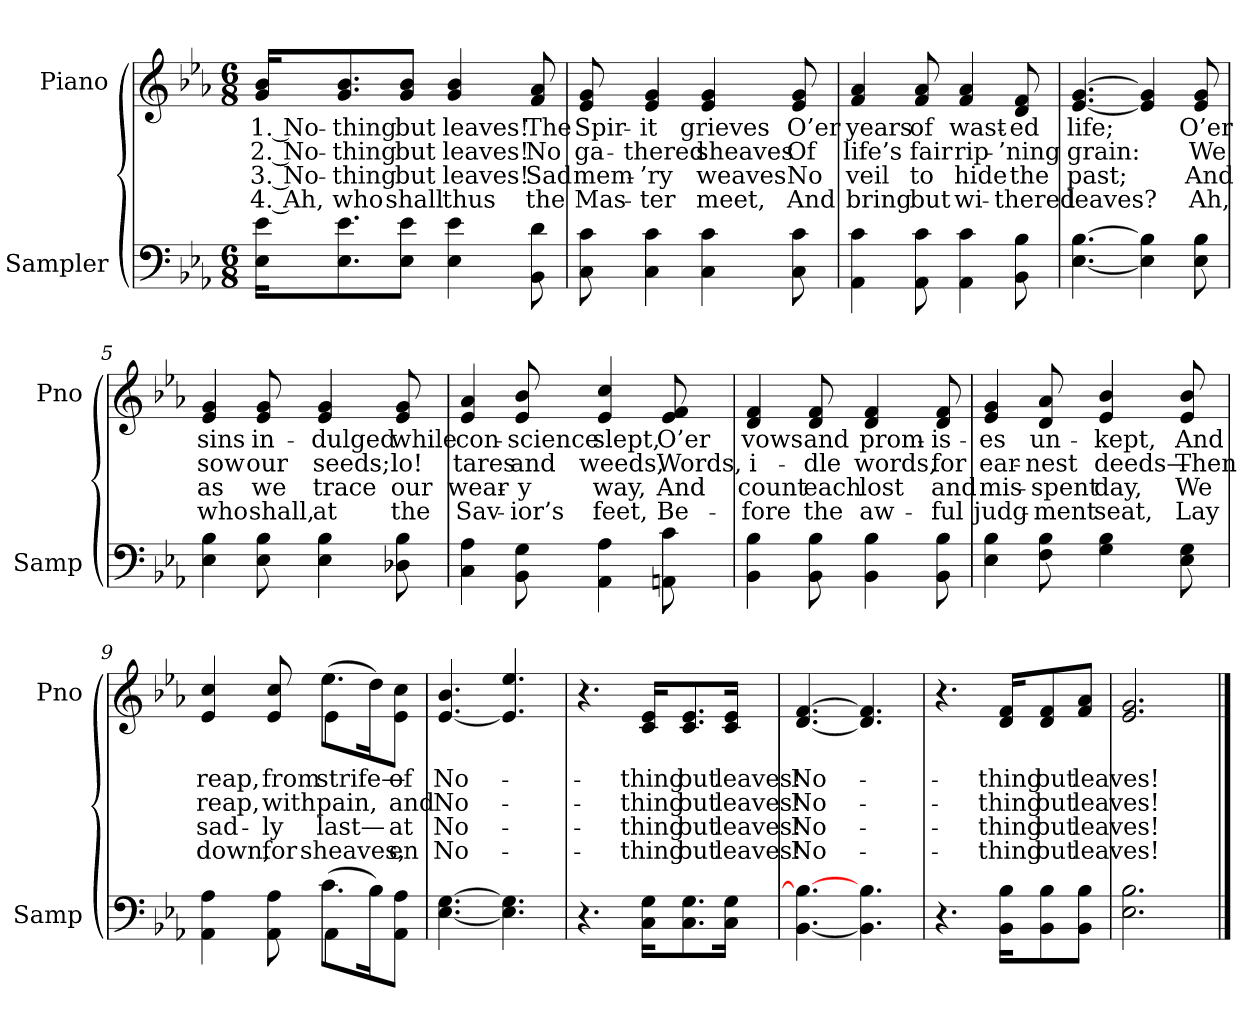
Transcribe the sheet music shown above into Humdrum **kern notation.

**kern	**kern	**text	**text	**text	**text
*part2	*part1	*part1	*part1	*part1	*part1
*staff2	*staff1	*staff1	*staff1	*staff1	*staff1
*I"Sampler	*I"Piano	*	*	*	*
*I'Samp	*I'Pno	*	*	*	*
*clefF4	*clefG2	*	*	*	*
*k[b-e-a-]	*k[b-e-a-]	*	*	*	*
*E-:	*E-:	*	*	*	*
*M6/8	*M6/8	*	*	*	*
=1	=1	=1	=1	=1	=1
16E-\ 16e-\KL	16g/ 16b-/KL	1. No-	2. No-	3. No-	4. Ah,
8.E-\ 8.e-\	8.g/ 8.b-/	-thing	-thing	-thing	who
8E-\ 8e-\J	8g/ 8b-/J	but	but	but	shall
4E- 4e-	4g 4b-	leaves!	leaves!	leaves!	thus
8BB- 8d	8f 8a-	The	No	Sad	the
=2	=2	=2	=2	=2	=2
8C 8c	8e- 8g	Spir-	ga-	mem-	Mas-
4C 4c	4e- 4g	-it	-thered	-’ry	-ter
4C 4c	4e- 4g	grieves	sheaves	weaves	meet,
8C 8c	8e- 8g	O’er	Of	No	And
=3	=3	=3	=3	=3	=3
4AA- 4c	4f 4a-	years	life’s	veil	bring
8AA- 8c	8f 8a-	of	fair	to	but
4AA- 4c	4f 4a-	wast-	rip-	hide	wi-
8BB- 8B-	8d 8f	-ed	-’ning	the	-thered
=4	=4	=4	=4	=4	=4
[4.E- [4.B-	[4.e- [4.g	life;	grain:	past;	leaves?
4E-] 4B-]	4e-] 4g]	.	.	.	.
8E- 8B-	8e- 8g	O’er	We	And	Ah,
=5	=5	=5	=5	=5	=5
4E- 4B-	4e- 4g	sins	sow	as	who
8E- 8B-	8e- 8g	in-	our	we	shall,
4E- 4B-	4e- 4g	-dulged	seeds;	trace	at
8D-X 8B-	8e- 8g	while	lo!	our	the
=6	=6	=6	=6	=6	=6
4C 4A-	4e- 4a-	con-	tares	wear-	Sav-
8BB- 8G	8e- 8b-	-science	and	-y	-ior’s
4AA- 4A-	4e- 4cc	slept,	weeds,	way,	feet,
8AAn 8c	8e- 8f	O’er	Words,	And	Be-
=7	=7	=7	=7	=7	=7
4BB- 4B-	4d 4f	vows	i-	count	-fore
8BB- 8B-	8d 8f	and	-dle	each	the
4BB- 4B-	4d 4f	prom-	words,	lost	aw-
8BB- 8B-	8d 8f	-is-	for	and	-ful
=8	=8	=8	=8	=8	=8
4E- 4B-	4e- 4g	-es	ear-	mis-	judg-
8F 8B-	8d 8a-	un-	-nest	-spent	-ment
4G 4B-	4e- 4b-	-kept,	deeds—	day,	seat,
8E- 8G	8e- 8b-	And	Then	We	Lay
=9	=9	=9	=9	=9	=9
*^	*^	*	*	*	*
4AA- 4A-	4.ryy	4e- 4cc	4.ryy	reap,	reap,	sad-	down,
8AA- 8A-	.	8e- 8cc	.	from	with	-ly	for
(8.c\L	4AA-	(8.ee-\L	4e-	strife—	pain,	last—	sheaves,
16B-\K)	.	16dd\K)	.	.	.	.	.
8AA-\ 8A-\J	8ryy	8e-\ 8cc\J	8ryy	of	and	at	-en
*v	*v	*	*	*	*	*	*
*	*v	*v	*	*	*	*
=10	=10	=10	=10	=10	=10
[4.E- [4.G	[4.e- 4.b-	No-	No-	No-	No-
4.E-] 4.G]	4.e-] 4.ee-	.	.	.	.
=11	=11	=11	=11	=11	=11
4.r	4.r	.	.	.	.
16C\ 16G\KL	16c/ 16e-/KL	-thing	-thing	-thing	-thing
8.C\ 8.G\	8.c/ 8.e-/	but	but	but	but
16C\ 16G\Jk	16c/ 16e-/Jk	leaves!	leaves!	leaves!	leaves!
=12	=12	=12	=12	=12	=12
[4.BB- 4.B-_	[4.d [4.f	No-	No-	No-	No-
4.BB-] 4.B-	4.d] 4.f]	.	.	.	.
=13	=13	=13	=13	=13	=13
4.r	4.r	.	.	.	.
16BB-\ 16B-\KL	16d/ 16f/KL	-thing	-thing	-thing	-thing
8BB-\ 8B-\	8d/ 8f/	but	but	but	but
8BB-\ 8B-\J	8f/ 8a-/J	leaves!	leaves!	leaves!	leaves!
=14	=14	=14	=14	=14	=14
2.E- 2.B-	2.e- 2.g	.	.	.	.
==	==	==	==	==	==
*-	*-	*-	*-	*-	*-
